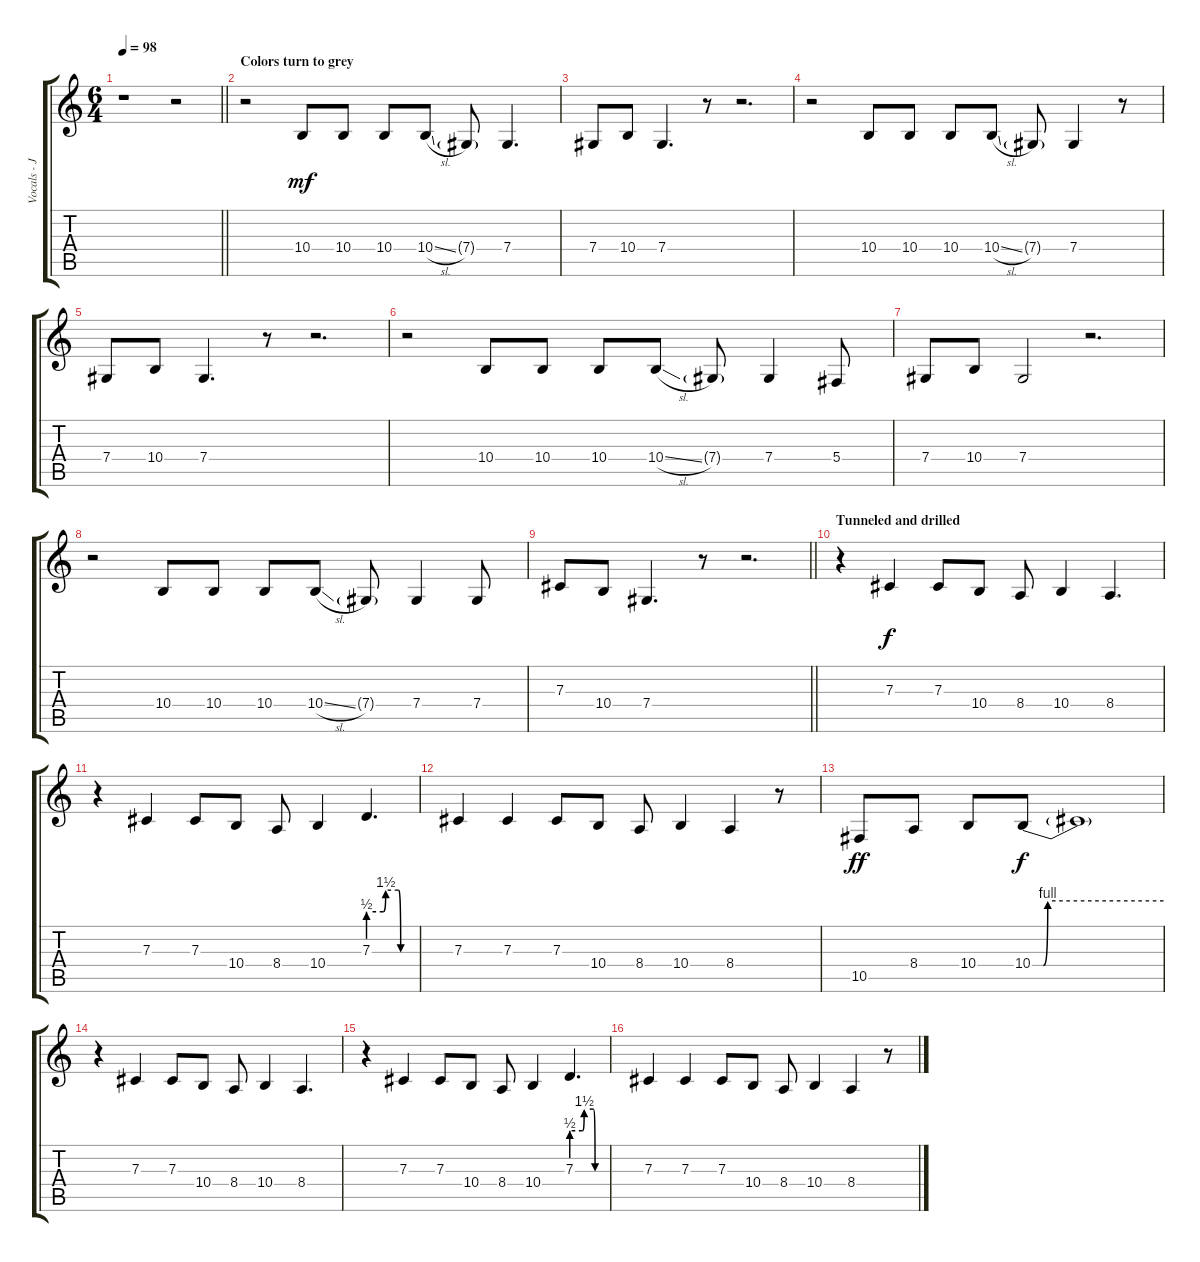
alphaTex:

\track ("Vocals - Jerry Cantrell" "Vocals - J") {instrument flute}
\staff {score tabs}
\tuning (Eb4 Bb3 Gb3 Db3 Ab2 Db2) {hide}
\ts (6 4)
\tempo 98
\clef g2
\barLineRight lightlight
\ks c
r.1{dy mp} r.2 |
\section ("" "Colors turn to grey")
r.2 10.4.8{dy mf} 10.4.8 10.4.8 10.4{sl}.8 7.4{g}.8 7.4.4{d} |
7.4.8 10.4.8 7.4.4{d} r.8 r.2{d} |
r.2 10.4.8 10.4.8 10.4.8 10.4{sl}.8 7.4{g}.8 7.4.4 r.8 |
7.4.8 10.4.8 7.4.4{d} r.8 r.2{d} |
r.2 10.4.8 10.4.8 10.4.8 10.4{sl}.8 7.4{g}.8 7.4.4 5.4.8 |
7.4.8 10.4.8 7.4.2 r.2{d} |
r.2 10.4.8 10.4.8 10.4.8 10.4{sl}.8 7.4{g}.8 7.4.4 7.4.8 |
\barLineRight lightlight
7.3.8 10.4.8 7.4.4{d} r.8 r.2{d} |
\section ("" "Tunneled and drilled")
r.4 7.3.4{dy f} 7.3.8 10.4.8 8.4.8 10.4.4 8.4.4{d} |
r.4 7.3.4 7.3.8 10.4.8 8.4.8 10.4.4 7.3{be (custom 0 2 19 2 22 6 38 6 41 0 60 0)}.4{d} |
7.3.4 7.3.4 7.3.8 10.4.8 8.4.8 10.4.4 8.4.4 r.8 |
10.5.8{dy ff} 8.4.8 10.4.8 10.4{be (custom 0 0 5 0 7 4 60 4)}.8{dy f} 10.4{t}.1 |
r.4 7.3.4 7.3.8 10.4.8 8.4.8 10.4.4 8.4.4{d} |
r.4 7.3.4 7.3.8 10.4.8 8.4.8 10.4.4 7.3{be (custom 0 2 19 2 22 6 38 6 41 0 60 0)}.4{d} |
7.3.4 7.3.4 7.3.8 10.4.8 8.4.8 10.4.4 8.4.4 r.8
